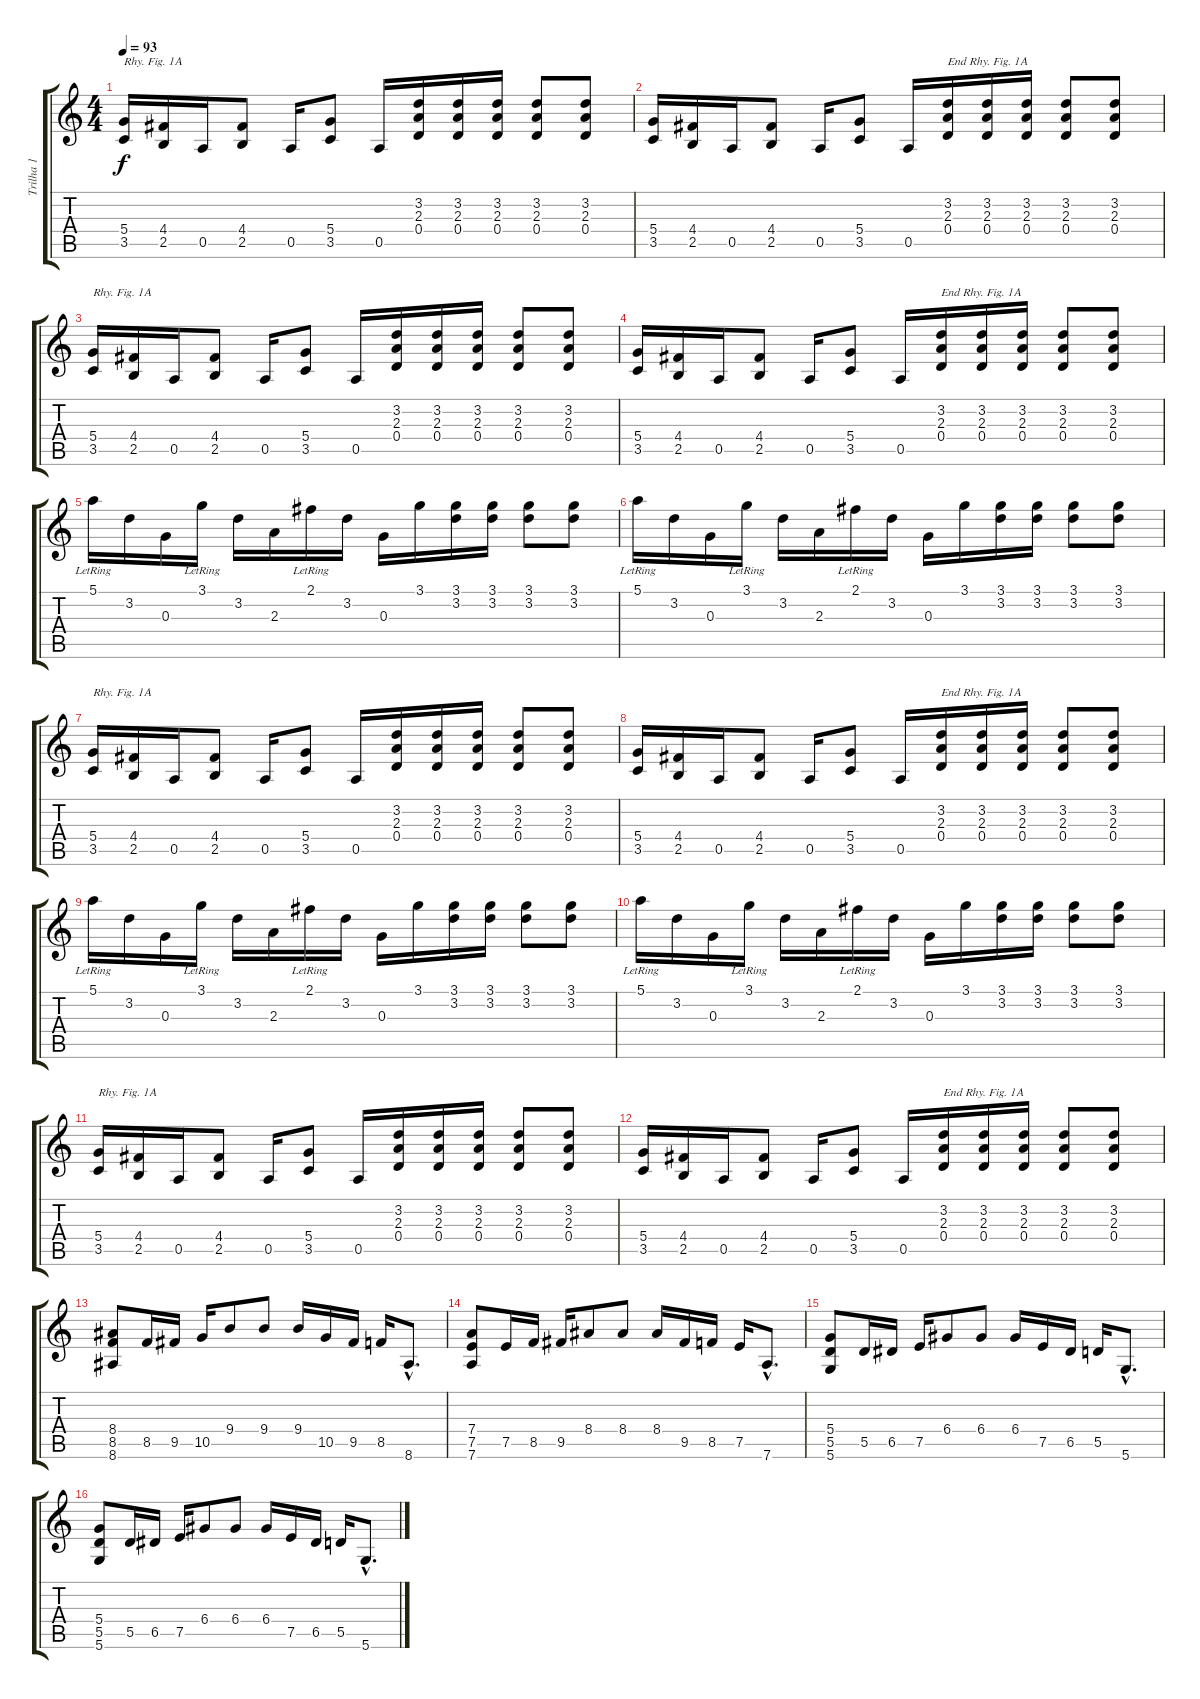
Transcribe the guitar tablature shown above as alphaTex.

\track ("Trilha 1" "Trilha 1") {instrument distortionguitar}
\staff {score tabs}
\tuning (E4 B3 G3 D3 A2 D2) {hide}
\ts (4 4)
\tempo 93
\clef g2
\ks c
(5.4 3.5).16{txt "Rhy. Fig. 1A" dy f instrument distortionguitar} (4.4 2.5).16 0.5.16 (4.4 2.5).8 0.5.16 (5.4 3.5).8 0.5.16 (3.2 2.3 0.4).16 (3.2 2.3 0.4).16 (3.2 2.3 0.4).16 (3.2 2.3 0.4).8 (3.2 2.3 0.4).8 |
(5.4 3.5).16 (4.4 2.5).16 0.5.16 (4.4 2.5).8 0.5.16 (5.4 3.5).8 0.5.16 (3.2 2.3 0.4).16{txt "End Rhy. Fig. 1A"} (3.2 2.3 0.4).16 (3.2 2.3 0.4).16 (3.2 2.3 0.4).8 (3.2 2.3 0.4).8 |
(5.4 3.5).16{txt "Rhy. Fig. 1A"} (4.4 2.5).16 0.5.16 (4.4 2.5).8 0.5.16 (5.4 3.5).8 0.5.16 (3.2 2.3 0.4).16 (3.2 2.3 0.4).16 (3.2 2.3 0.4).16 (3.2 2.3 0.4).8 (3.2 2.3 0.4).8 |
(5.4 3.5).16 (4.4 2.5).16 0.5.16 (4.4 2.5).8 0.5.16 (5.4 3.5).8 0.5.16 (3.2 2.3 0.4).16{txt "End Rhy. Fig. 1A"} (3.2 2.3 0.4).16 (3.2 2.3 0.4).16 (3.2 2.3 0.4).8 (3.2 2.3 0.4).8 |
5.1{lr}.16 3.2.16 0.3.16 3.1{lr}.16 3.2.16 2.3.16 2.1{lr}.16 3.2.16 0.3.16 3.1.16 (3.1 3.2).16 (3.1 3.2).16 (3.1 3.2).8 (3.1 3.2).8 |
5.1{lr}.16 3.2.16 0.3.16 3.1{lr}.16 3.2.16 2.3.16 2.1{lr}.16 3.2.16 0.3.16 3.1.16 (3.1 3.2).16 (3.1 3.2).16 (3.1 3.2).8 (3.1 3.2).8 |
(5.4 3.5).16{txt "Rhy. Fig. 1A"} (4.4 2.5).16 0.5.16 (4.4 2.5).8 0.5.16 (5.4 3.5).8 0.5.16 (3.2 2.3 0.4).16 (3.2 2.3 0.4).16 (3.2 2.3 0.4).16 (3.2 2.3 0.4).8 (3.2 2.3 0.4).8 |
(5.4 3.5).16 (4.4 2.5).16 0.5.16 (4.4 2.5).8 0.5.16 (5.4 3.5).8 0.5.16 (3.2 2.3 0.4).16{txt "End Rhy. Fig. 1A"} (3.2 2.3 0.4).16 (3.2 2.3 0.4).16 (3.2 2.3 0.4).8 (3.2 2.3 0.4).8 |
5.1{lr}.16 3.2.16 0.3.16 3.1{lr}.16 3.2.16 2.3.16 2.1{lr}.16 3.2.16 0.3.16 3.1.16 (3.1 3.2).16 (3.1 3.2).16 (3.1 3.2).8 (3.1 3.2).8 |
5.1{lr}.16 3.2.16 0.3.16 3.1{lr}.16 3.2.16 2.3.16 2.1{lr}.16 3.2.16 0.3.16 3.1.16 (3.1 3.2).16 (3.1 3.2).16 (3.1 3.2).8 (3.1 3.2).8 |
(5.4 3.5).16{txt "Rhy. Fig. 1A"} (4.4 2.5).16 0.5.16 (4.4 2.5).8 0.5.16 (5.4 3.5).8 0.5.16 (3.2 2.3 0.4).16 (3.2 2.3 0.4).16 (3.2 2.3 0.4).16 (3.2 2.3 0.4).8 (3.2 2.3 0.4).8 |
(5.4 3.5).16 (4.4 2.5).16 0.5.16 (4.4 2.5).8 0.5.16 (5.4 3.5).8 0.5.16 (3.2 2.3 0.4).16{txt "End Rhy. Fig. 1A"} (3.2 2.3 0.4).16 (3.2 2.3 0.4).16 (3.2 2.3 0.4).8 (3.2 2.3 0.4).8 |
(8.4 8.5 8.6).8 8.5.16 9.5.16 10.5.16 9.4.8 9.4.8 9.4.16 10.5.16 9.5.16 8.5.16 8.6{hac}.8{d} |
(7.4 7.5 7.6).8 7.5.16 8.5.16 9.5.16 8.4.8 8.4.8 8.4.16 9.5.16 8.5.16 7.5.16 7.6{hac}.8{d} |
(5.4 5.5 5.6).8 5.5.16 6.5.16 7.5.16 6.4.8 6.4.8 6.4.16 7.5.16 6.5.16 5.5.16 5.6{hac}.8{d} |
(5.4 5.5 5.6).8 5.5.16 6.5.16 7.5.16 6.4.8 6.4.8 6.4.16 7.5.16 6.5.16 5.5.16 5.6{hac}.8{d}
